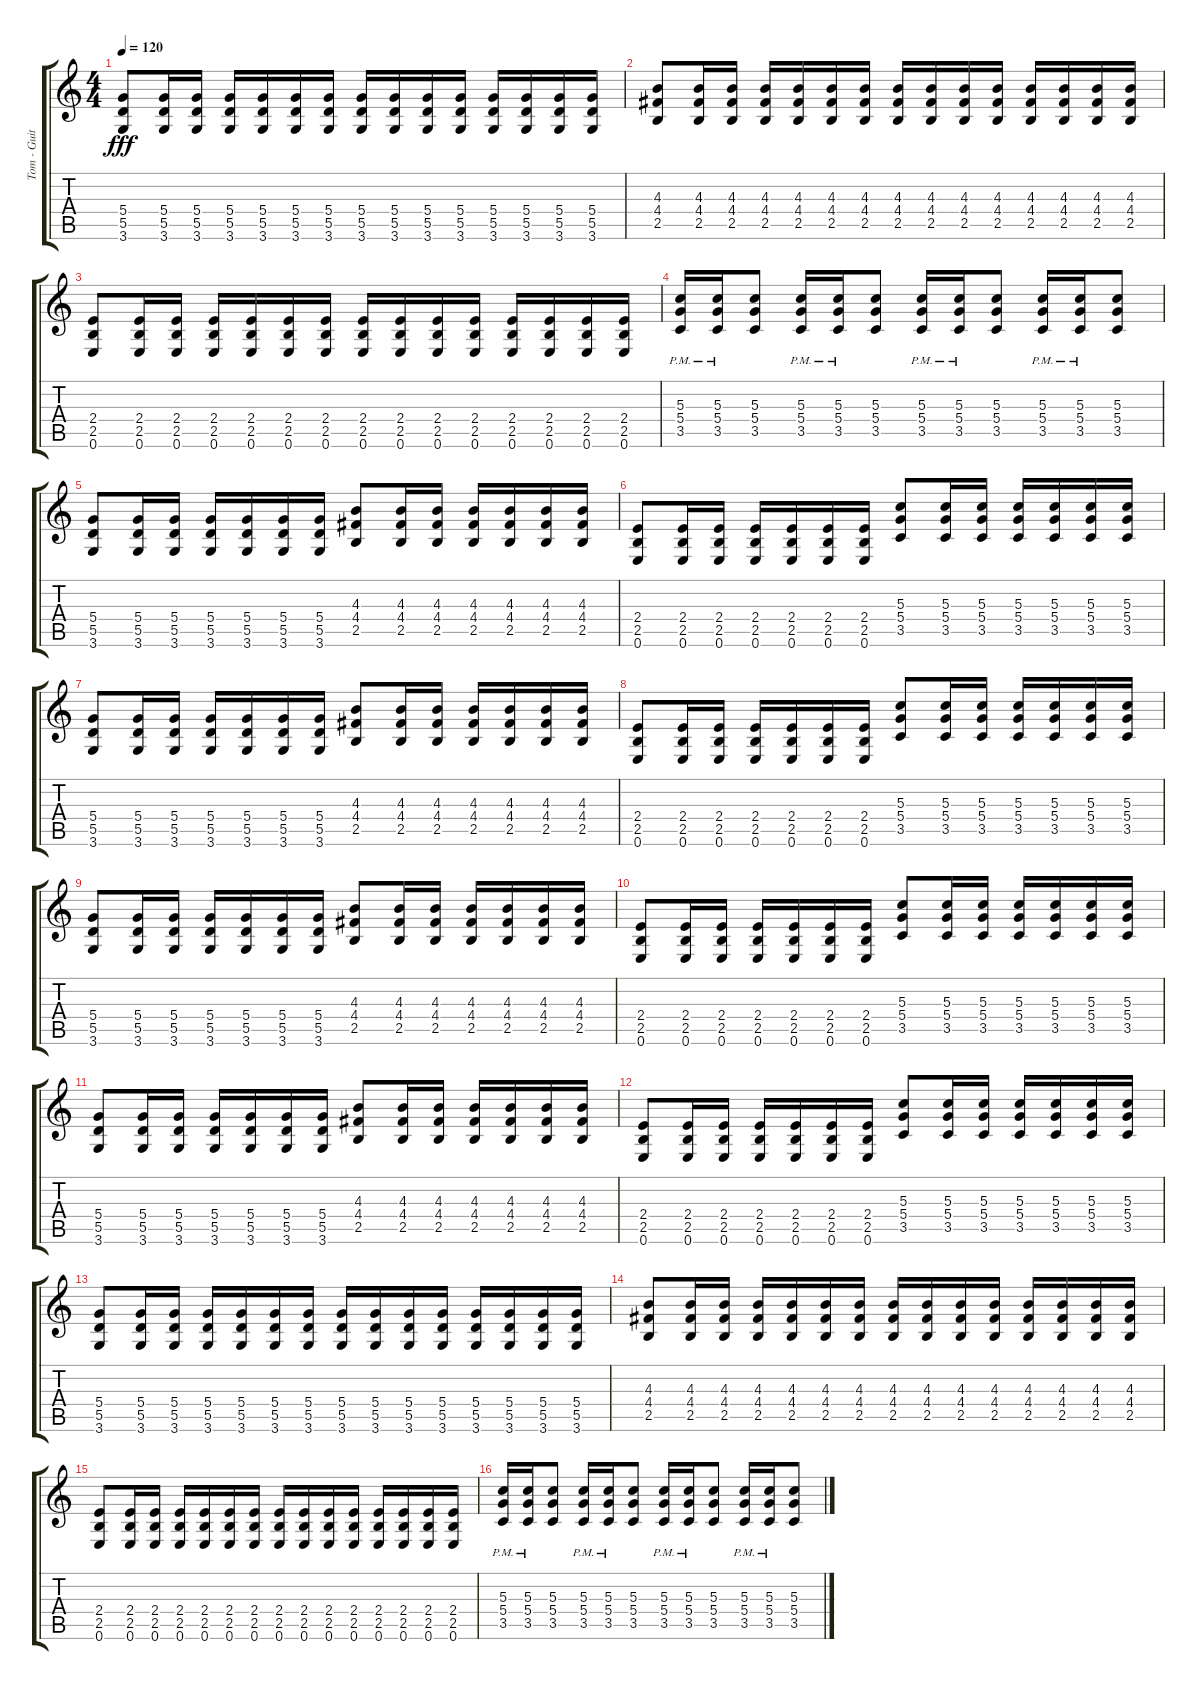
\track ("Tom - Guitar 2 (Studio Only)" "Tom - Guit") {instrument distortionguitar}
\staff {score tabs}
\tuning (E4 B3 G3 D3 A2 E2) {hide}
\ts (4 4)
\tempo 120
\clef g2
\ks c
(5.4 5.5 3.6).8{dy fff} (5.4 5.5 3.6).16 (5.4 5.5 3.6).16 (5.4 5.5 3.6).16 (5.4 5.5 3.6).16 (5.4 5.5 3.6).16 (5.4 5.5 3.6).16 (5.4 5.5 3.6).16 (5.4 5.5 3.6).16 (5.4 5.5 3.6).16 (5.4 5.5 3.6).16 (5.4 5.5 3.6).16 (5.4 5.5 3.6).16 (5.4 5.5 3.6).16 (5.4 5.5 3.6).16 |
(4.3 4.4 2.5).8 (4.3 4.4 2.5).16 (4.3 4.4 2.5).16 (4.3 4.4 2.5).16 (4.3 4.4 2.5).16 (4.3 4.4 2.5).16 (4.3 4.4 2.5).16 (4.3 4.4 2.5).16 (4.3 4.4 2.5).16 (4.3 4.4 2.5).16 (4.3 4.4 2.5).16 (4.3 4.4 2.5).16 (4.3 4.4 2.5).16 (4.3 4.4 2.5).16 (4.3 4.4 2.5).16 |
(2.4 2.5 0.6).8 (2.4 2.5 0.6).16 (2.4 2.5 0.6).16 (2.4 2.5 0.6).16 (2.4 2.5 0.6).16 (2.4 2.5 0.6).16 (2.4 2.5 0.6).16 (2.4 2.5 0.6).16 (2.4 2.5 0.6).16 (2.4 2.5 0.6).16 (2.4 2.5 0.6).16 (2.4 2.5 0.6).16 (2.4 2.5 0.6).16 (2.4 2.5 0.6).16 (2.4 2.5 0.6).16 |
(5.3{pm} 5.4{pm} 3.5{pm}).16 (5.3{pm} 5.4{pm} 3.5{pm}).16 (5.3 5.4 3.5).8 (5.3{pm} 5.4{pm} 3.5{pm}).16 (5.3{pm} 5.4{pm} 3.5{pm}).16 (5.3 5.4 3.5).8 (5.3{pm} 5.4{pm} 3.5{pm}).16 (5.3{pm} 5.4{pm} 3.5{pm}).16 (5.3 5.4 3.5).8 (5.3{pm} 5.4{pm} 3.5{pm}).16 (5.3{pm} 5.4{pm} 3.5{pm}).16 (5.3 5.4 3.5).8 |
(5.4 5.5 3.6).8 (5.4 5.5 3.6).16 (5.4 5.5 3.6).16 (5.4 5.5 3.6).16 (5.4 5.5 3.6).16 (5.4 5.5 3.6).16 (5.4 5.5 3.6).16 (4.3 4.4 2.5).8 (4.3 4.4 2.5).16 (4.3 4.4 2.5).16 (4.3 4.4 2.5).16 (4.3 4.4 2.5).16 (4.3 4.4 2.5).16 (4.3 4.4 2.5).16 |
(2.4 2.5 0.6).8 (2.4 2.5 0.6).16 (2.4 2.5 0.6).16 (2.4 2.5 0.6).16 (2.4 2.5 0.6).16 (2.4 2.5 0.6).16 (2.4 2.5 0.6).16 (5.3 5.4 3.5).8 (5.3 5.4 3.5).16 (5.3 5.4 3.5).16 (5.3 5.4 3.5).16 (5.3 5.4 3.5).16 (5.3 5.4 3.5).16 (5.3 5.4 3.5).16 |
(5.4 5.5 3.6).8 (5.4 5.5 3.6).16 (5.4 5.5 3.6).16 (5.4 5.5 3.6).16 (5.4 5.5 3.6).16 (5.4 5.5 3.6).16 (5.4 5.5 3.6).16 (4.3 4.4 2.5).8 (4.3 4.4 2.5).16 (4.3 4.4 2.5).16 (4.3 4.4 2.5).16 (4.3 4.4 2.5).16 (4.3 4.4 2.5).16 (4.3 4.4 2.5).16 |
(2.4 2.5 0.6).8 (2.4 2.5 0.6).16 (2.4 2.5 0.6).16 (2.4 2.5 0.6).16 (2.4 2.5 0.6).16 (2.4 2.5 0.6).16 (2.4 2.5 0.6).16 (5.3 5.4 3.5).8 (5.3 5.4 3.5).16 (5.3 5.4 3.5).16 (5.3 5.4 3.5).16 (5.3 5.4 3.5).16 (5.3 5.4 3.5).16 (5.3 5.4 3.5).16 |
(5.4 5.5 3.6).8 (5.4 5.5 3.6).16 (5.4 5.5 3.6).16 (5.4 5.5 3.6).16 (5.4 5.5 3.6).16 (5.4 5.5 3.6).16 (5.4 5.5 3.6).16 (4.3 4.4 2.5).8 (4.3 4.4 2.5).16 (4.3 4.4 2.5).16 (4.3 4.4 2.5).16 (4.3 4.4 2.5).16 (4.3 4.4 2.5).16 (4.3 4.4 2.5).16 |
(2.4 2.5 0.6).8 (2.4 2.5 0.6).16 (2.4 2.5 0.6).16 (2.4 2.5 0.6).16 (2.4 2.5 0.6).16 (2.4 2.5 0.6).16 (2.4 2.5 0.6).16 (5.3 5.4 3.5).8 (5.3 5.4 3.5).16 (5.3 5.4 3.5).16 (5.3 5.4 3.5).16 (5.3 5.4 3.5).16 (5.3 5.4 3.5).16 (5.3 5.4 3.5).16 |
(5.4 5.5 3.6).8 (5.4 5.5 3.6).16 (5.4 5.5 3.6).16 (5.4 5.5 3.6).16 (5.4 5.5 3.6).16 (5.4 5.5 3.6).16 (5.4 5.5 3.6).16 (4.3 4.4 2.5).8 (4.3 4.4 2.5).16 (4.3 4.4 2.5).16 (4.3 4.4 2.5).16 (4.3 4.4 2.5).16 (4.3 4.4 2.5).16 (4.3 4.4 2.5).16 |
(2.4 2.5 0.6).8 (2.4 2.5 0.6).16 (2.4 2.5 0.6).16 (2.4 2.5 0.6).16 (2.4 2.5 0.6).16 (2.4 2.5 0.6).16 (2.4 2.5 0.6).16 (5.3 5.4 3.5).8 (5.3 5.4 3.5).16 (5.3 5.4 3.5).16 (5.3 5.4 3.5).16 (5.3 5.4 3.5).16 (5.3 5.4 3.5).16 (5.3 5.4 3.5).16 |
(5.4 5.5 3.6).8 (5.4 5.5 3.6).16 (5.4 5.5 3.6).16 (5.4 5.5 3.6).16 (5.4 5.5 3.6).16 (5.4 5.5 3.6).16 (5.4 5.5 3.6).16 (5.4 5.5 3.6).16 (5.4 5.5 3.6).16 (5.4 5.5 3.6).16 (5.4 5.5 3.6).16 (5.4 5.5 3.6).16 (5.4 5.5 3.6).16 (5.4 5.5 3.6).16 (5.4 5.5 3.6).16 |
(4.3 4.4 2.5).8 (4.3 4.4 2.5).16 (4.3 4.4 2.5).16 (4.3 4.4 2.5).16 (4.3 4.4 2.5).16 (4.3 4.4 2.5).16 (4.3 4.4 2.5).16 (4.3 4.4 2.5).16 (4.3 4.4 2.5).16 (4.3 4.4 2.5).16 (4.3 4.4 2.5).16 (4.3 4.4 2.5).16 (4.3 4.4 2.5).16 (4.3 4.4 2.5).16 (4.3 4.4 2.5).16 |
(2.4 2.5 0.6).8 (2.4 2.5 0.6).16 (2.4 2.5 0.6).16 (2.4 2.5 0.6).16 (2.4 2.5 0.6).16 (2.4 2.5 0.6).16 (2.4 2.5 0.6).16 (2.4 2.5 0.6).16 (2.4 2.5 0.6).16 (2.4 2.5 0.6).16 (2.4 2.5 0.6).16 (2.4 2.5 0.6).16 (2.4 2.5 0.6).16 (2.4 2.5 0.6).16 (2.4 2.5 0.6).16 |
(5.3{pm} 5.4{pm} 3.5{pm}).16 (5.3{pm} 5.4{pm} 3.5{pm}).16 (5.3 5.4 3.5).8 (5.3{pm} 5.4{pm} 3.5{pm}).16 (5.3{pm} 5.4{pm} 3.5{pm}).16 (5.3 5.4 3.5).8 (5.3{pm} 5.4{pm} 3.5{pm}).16 (5.3{pm} 5.4{pm} 3.5{pm}).16 (5.3 5.4 3.5).8 (5.3{pm} 5.4{pm} 3.5{pm}).16 (5.3{pm} 5.4{pm} 3.5{pm}).16 (5.3 5.4 3.5).8
